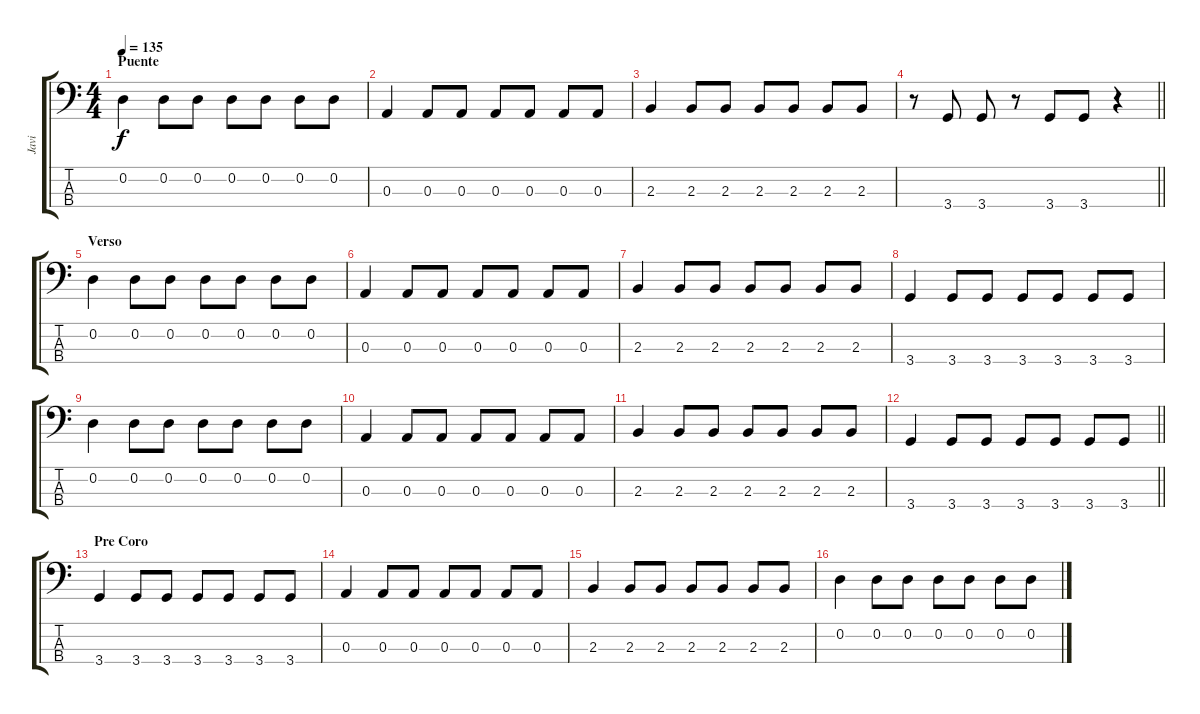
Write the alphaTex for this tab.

\track ("Javi" "Javi") {instrument electricbasspick}
\staff {score tabs}
\tuning (G2 D2 A1 E1) {hide}
\ts (4 4)
\section ("" "Puente")
\tempo 135
\clef f4
\ks c
0.2.4{dy f} 0.2.8 0.2.8 0.2.8 0.2.8 0.2.8 0.2.8 |
0.3.4 0.3.8 0.3.8 0.3.8 0.3.8 0.3.8 0.3.8 |
2.3.4 2.3.8 2.3.8 2.3.8 2.3.8 2.3.8 2.3.8 |
\barLineRight lightlight
r.8 3.4.8 3.4.8 r.8 3.4.8 3.4.8 r.4 |
\section ("" "Verso")
0.2.4 0.2.8 0.2.8 0.2.8 0.2.8 0.2.8 0.2.8 |
0.3.4 0.3.8 0.3.8 0.3.8 0.3.8 0.3.8 0.3.8 |
2.3.4 2.3.8 2.3.8 2.3.8 2.3.8 2.3.8 2.3.8 |
3.4.4 3.4.8 3.4.8 3.4.8 3.4.8 3.4.8 3.4.8 |
0.2.4 0.2.8 0.2.8 0.2.8 0.2.8 0.2.8 0.2.8 |
0.3.4 0.3.8 0.3.8 0.3.8 0.3.8 0.3.8 0.3.8 |
2.3.4 2.3.8 2.3.8 2.3.8 2.3.8 2.3.8 2.3.8 |
\barLineRight lightlight
3.4.4 3.4.8 3.4.8 3.4.8 3.4.8 3.4.8 3.4.8 |
\section ("" "Pre Coro")
3.4.4 3.4.8 3.4.8 3.4.8 3.4.8 3.4.8 3.4.8 |
0.3.4 0.3.8 0.3.8 0.3.8 0.3.8 0.3.8 0.3.8 |
2.3.4 2.3.8 2.3.8 2.3.8 2.3.8 2.3.8 2.3.8 |
0.2.4 0.2.8 0.2.8 0.2.8 0.2.8 0.2.8 0.2.8
